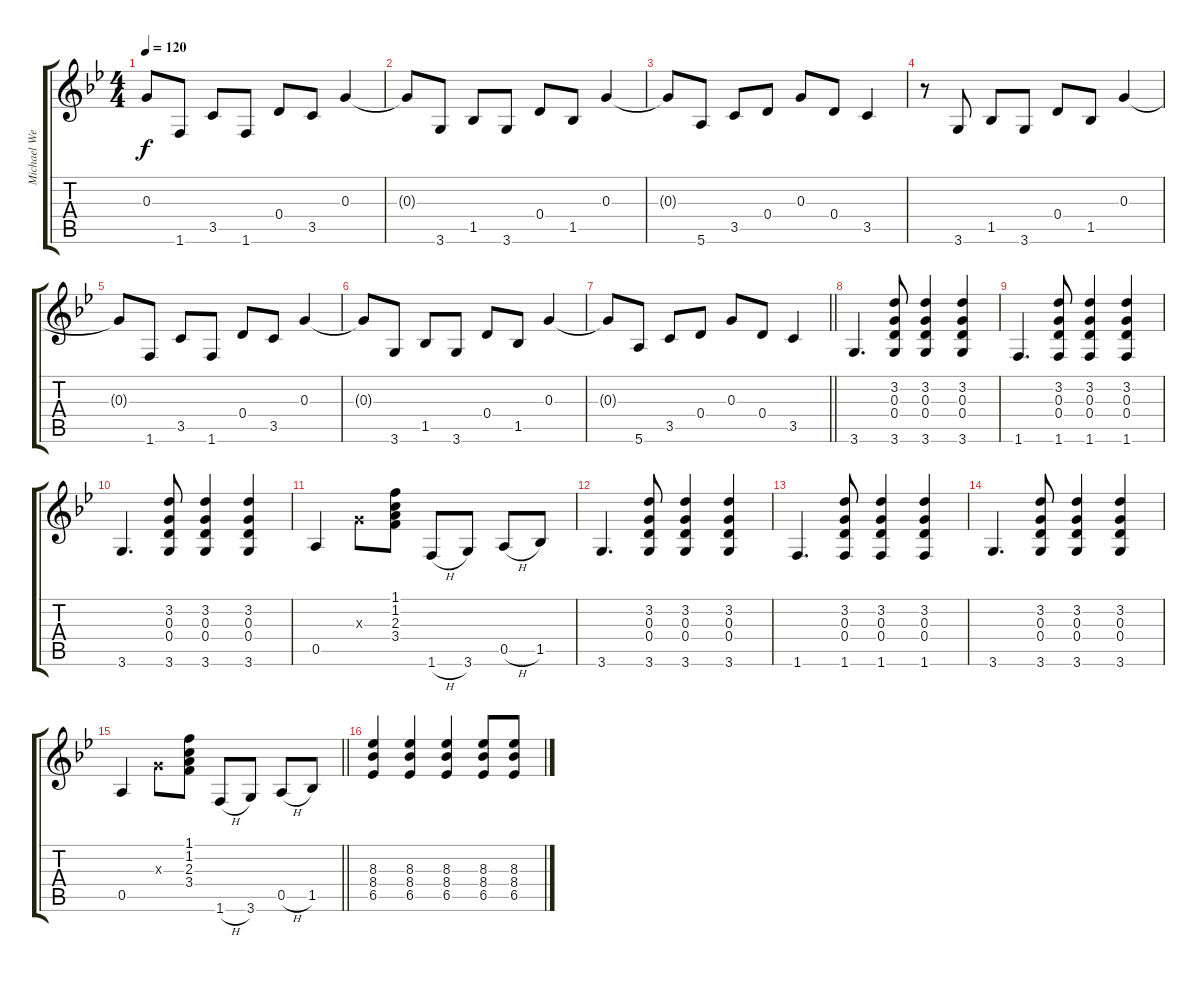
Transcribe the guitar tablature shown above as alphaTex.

\track ("Michael Weikath" "Michael We") {instrument electricguitarclean}
\staff {score tabs}
\tuning (E4 B3 G3 D3 A2 E2) {hide}
\ts (4 4)
\tempo 120
\clef g2
\ks gminor
0.3{t}.8{dy f} 1.6.8 3.5.8 1.6.8 0.4.8 3.5.8 0.3.4 |
0.3{t}.8 3.6.8 1.5.8 3.6.8 0.4.8 1.5.8 0.3.4 |
0.3{t}.8 5.6.8 3.5.8 0.4.8 0.3.8 0.4.8 3.5.4 |
r.8 3.6.8 1.5.8 3.6.8 0.4.8 1.5.8 0.3.4 |
0.3{t}.8 1.6.8 3.5.8 1.6.8 0.4.8 3.5.8 0.3.4 |
0.3{t}.8 3.6.8 1.5.8 3.6.8 0.4.8 1.5.8 0.3.4 |
\barLineRight lightlight
0.3{t}.8 5.6.8 3.5.8 0.4.8 0.3.8 0.4.8 3.5.4 |
3.6.4{d} (3.2 0.3 0.4 3.6).8 (3.2 0.3 0.4 3.6).4 (3.2 0.3 0.4 3.6).4 |
1.6.4{d} (3.2 0.3 0.4 1.6).8 (3.2 0.3 0.4 1.6).4 (3.2 0.3 0.4 1.6).4 |
3.6.4{d} (3.2 0.3 0.4 3.6).8 (3.2 0.3 0.4 3.6).4 (3.2 0.3 0.4 3.6).4 |
0.5.4 0.3{x}.8 (1.1 1.2 2.3 3.4).8 1.6{h}.8 3.6.8 0.5{h}.8 1.5.8 |
3.6.4{d} (3.2 0.3 0.4 3.6).8 (3.2 0.3 0.4 3.6).4 (3.2 0.3 0.4 3.6).4 |
1.6.4{d} (3.2 0.3 0.4 1.6).8 (3.2 0.3 0.4 1.6).4 (3.2 0.3 0.4 1.6).4 |
3.6.4{d} (3.2 0.3 0.4 3.6).8 (3.2 0.3 0.4 3.6).4 (3.2 0.3 0.4 3.6).4 |
\barLineRight lightlight
0.5.4 0.3{x}.8 (1.1 1.2 2.3 3.4).8 1.6{h}.8 3.6.8 0.5{h}.8 1.5.8 |
(8.3 8.4 6.5).4{volume 16 instrument distortionguitar} (8.3 8.4 6.5).4 (8.3 8.4 6.5).4 (8.3 8.4 6.5).8 (8.3 8.4 6.5).8
